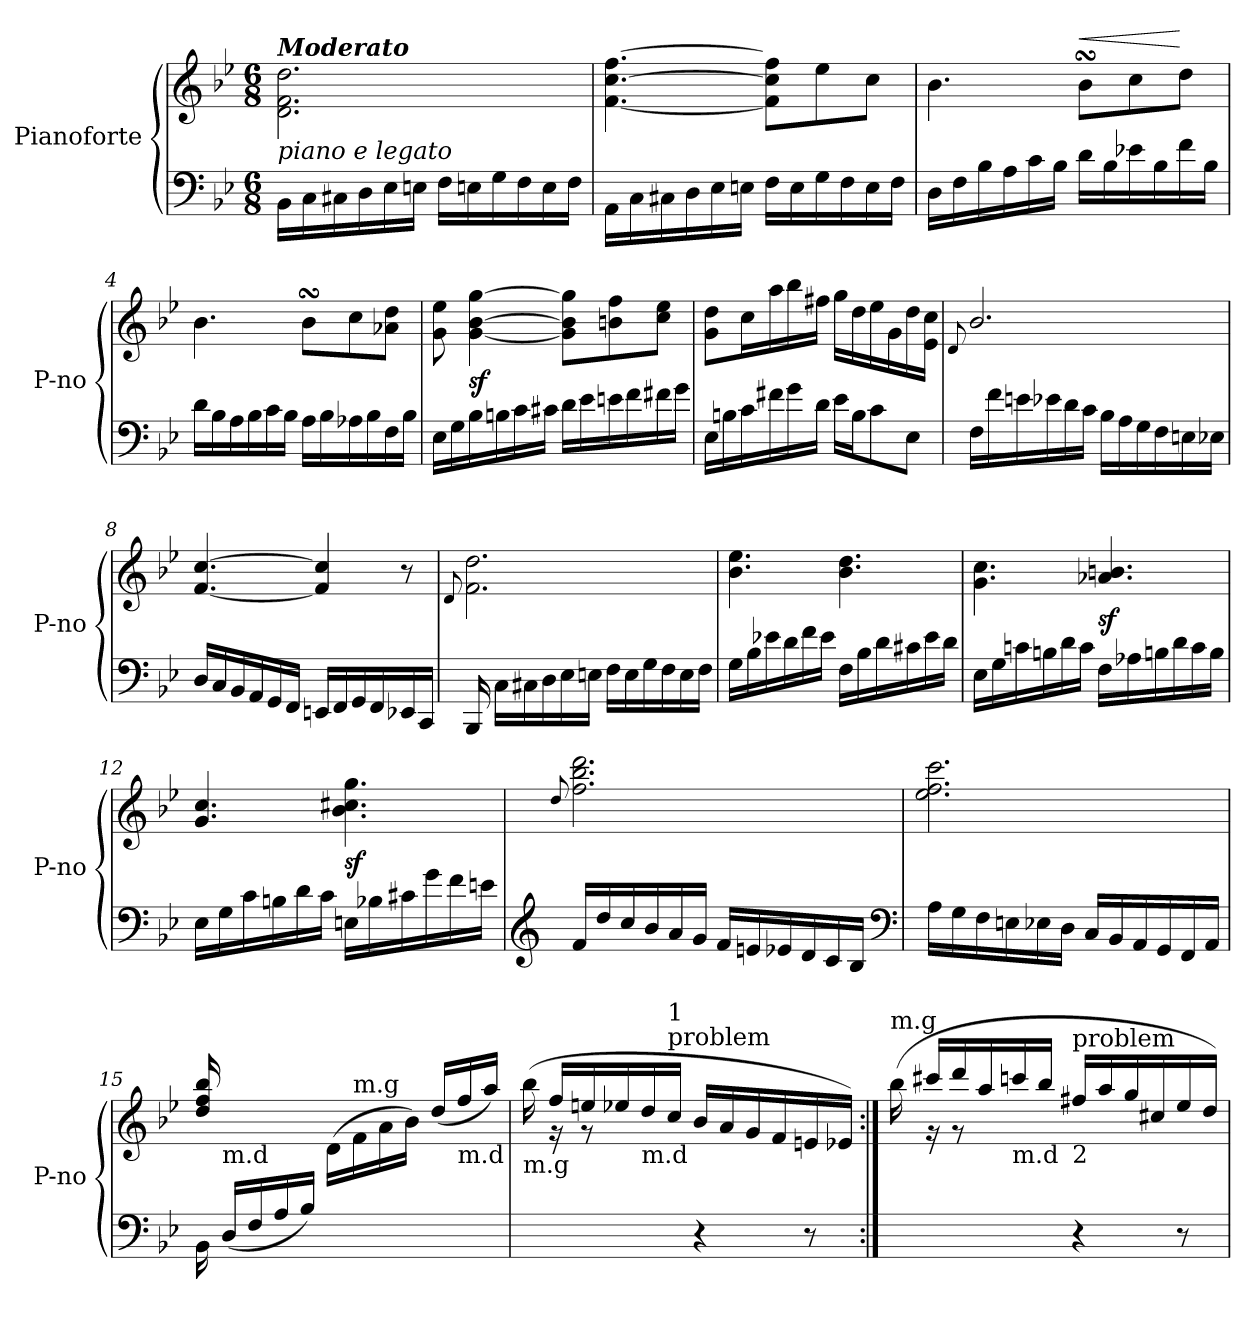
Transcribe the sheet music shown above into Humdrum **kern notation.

**kern	**kern	**dynam
*part1	*part1	*part1
*staff2	*staff1	*staff1/2
*I"Pianoforte	*	*
*I'P-no	*	*
*clefF4	*clefG2	*
*k[b-e-]	*k[b-e-]	*
*M6/8	*M6/8	*
=1	=1	=1
!	!LO:TX:a:Bi:t=Moderato	!
!	!LO:TX:b:i:t=piano e legato	!
16BB-\LL	2.d\ 2.f\ 2.dd\	.
16C\	.	.
16C#X\	.	.
16D\	.	.
16E-\	.	.
16En\JJ	.	.
16F\LL	.	.
16En\	.	.
16G\	.	.
16F\	.	.
16E\	.	.
16F\JJ	.	.
=2	=2	=2
16AA\LL	[4.f\ [4.cc\ [4.ff\	.
16C\	.	.
16C#X\	.	.
16D\	.	.
16E-\	.	.
16En\JJ	.	.
16F\LL	8f]\ 8cc]\ 8ff]\L	.
16E\	.	.
16G\	8ee-\	.
16F\	.	.
16E\	8cc\J	.
16F\JJ	.	.
=3	=3	=3
16D\LL	4.b-\	.
16F\	.	.
16B-\	.	.
16A\	.	.
16c\	.	.
16B-\JJ	.	.
!	!	!LO:HP:a
16d\LL	8b-sSSs\L	<
16B-\	.	.
16e-X\	8cc\	.
16B-\	.	.
16f\	8dd\J	[
16B-\JJ	.	.
=4	=4	=4
16d\LL	4.b-\	.
16B-\	.	.
16A\	.	.
16B-\	.	.
16c\	.	.
16B-\JJ	.	.
16A\LL	8b-sSSs\L	.
16B-\	.	.
16A-X\	8cc\	.
16B-\	.	.
16F\	8a-X\ 8dd\J	.
16B-\JJ	.	.
=5	=5	=5
16E-\LL	8g\ 8ee-\	.
16G\	.	.
16B-\	[4g\ [4b-\ [4gg\	sf
16Bn\	.	.
16c\	.	.
16c#X\JJ	.	.
16d\LL	8g]\ 8b-]\ 8gg]\L	.
16e-\	.	.
16en\	8bn\ 8ff\	.
16f\	.	.
16f#X\	8cc\ 8ee-\J	.
16g\JJ	.	.
=6	=6	=6
16E-\LL	8g\ 8dd\L	.
16Bn\	.	.
16c\	16cc\L	.
16f#X\	16aa\	.
16g\	16bb-\	.
16d\JJ	16ff#X\JJ	.
16e-\LL	16gg\LL	.
16B\J	16dd\	.
8c\	16ee-\	.
.	16g\	.
8E-\J	16dd\	.
.	16e-\ 16cc\JJ	.
=7	=7	=7
.	8qqd/	.
16F\LL	2.b-/	.
16f\	.	.
16en\	.	.
16e-X\	.	.
16d\	.	.
16c\JJ	.	.
16B-\LL	.	.
16A\	.	.
16G\	.	.
16F\	.	.
16En\	.	.
16E-X\JJ	.	.
=8	=8	=8
16D/LL	[4.f/ [4.cc/	.
16C/	.	.
16BB-/	.	.
16AA/	.	.
16GG/	.	.
16FF/JJ	.	.
16EEn/LL	4f]/ 4cc]/	.
16FF/	.	.
16GG/	.	.
16FF/	.	.
16EE-X/	8r	.
16CC/JJ	.	.
=9	=9	=9
.	8qqd/	.
16BBB-/	2.f\ 2.dd\	.
16C\LL	.	.
16C#X\	.	.
16D\	.	.
16E-\	.	.
16En\JJ	.	.
16F\LL	.	.
16E\	.	.
16G\	.	.
16F\	.	.
16E\	.	.
16F\JJ	.	.
=10	=10	=10
16G\LL	4.b-\ 4.ee-\	.
16B-\	.	.
16e-X\	.	.
16d\	.	.
16f\	.	.
16e-\JJ	.	.
16F\LL	4.b-\ 4.dd\	.
16B-\	.	.
16d\	.	.
16c#X\	.	.
16e-\	.	.
16d\JJ	.	.
=11	=11	=11
16E-\LL	4.g\ 4.cc\	.
16G\	.	.
16cn\	.	.
16Bn\	.	.
16d\	.	.
16c\JJ	.	.
16F\LL	4.a-X/ 4.bn/	sf
16A-X\	.	.
16Bn\	.	.
16d\	.	.
16c\	.	.
16B\JJ	.	.
=12	=12	=12
16E-\LL	4.g/ 4.cc/	.
16G\	.	.
16c\	.	.
16Bn\	.	.
16d\	.	.
16c\JJ	.	.
16En\LL	4.b-\ 4.cc#X\ 4.gg\	sf
16B-X\	.	.
16c#X\	.	.
16g\	.	.
16f\	.	.
16en\JJ	.	.
=13	=13	=13
*clefG2	*	*
.	8qqdd/	.
16f/LL	2.ff\ 2.bb-\ 2.ddd\	.
16dd/	.	.
16cc/	.	.
16b-/	.	.
16a/	.	.
16g/JJ	.	.
16f/LL	.	.
16en/	.	.
16e-X/	.	.
16d/	.	.
16c/	.	.
16B-/JJ	.	.
*clefF4	*	*
=14	=14	=14
16A\LL	2.ee-\ 2.ff\ 2.ccc\	.
16G\	.	.
16F\	.	.
16En\	.	.
16E-X\	.	.
16D\JJ	.	.
16C/LL	.	.
16BB-/	.	.
16AA/	.	.
16GG/	.	.
16FF/	.	.
16AA/JJ	.	.
=15	=15	=15
16BB-\	16dd/ 16ff/ 16bb-/	.
!	!LO:TX:b:t=m.d	!
(16D/LL	16ryy	.
16F/	8ryy	.
16A/	.	.
16B-/JJ)	16ryy	.
16ryy	(16d\LL	.
!	!LO:TX:a:t=m.g	!
8ryy	16f\	.
.	16a\	.
4ryy	16b-\JJ)	.
.	(16dd/LL	.
!	!LO:TX:b:t=m.d	!
.	16ff/	.
.	16aa/JJ)	.
=16	=16	=16
*	*^	*
!	!LO:TX:b:t=m.g	!	!
4ryy	(16bb-\	16ryy	.
.	16ff/LL	16r	.
.	16een/	8r	.
.	16ee-X/	.	.
!	!LO:TX:b:t=m.d	!	!
8ryy	16dd/	2ryy	.
!	!LO:TX:a:t=problem	!	!
!	!LO:TX:a:t=1	!	!
.	16cc/JJ	.	.
4r	16b-/LL	.	.
.	16a/	.	.
.	16g/	.	.
.	16f/	.	.
8r	16en/	.	.
.	16e-X/JJ)	.	.
=17:|!	=17:|!	=17:|!	=17:|!
!	!LO:TX:a:t=m.g	!	!
4ryy	(<16bb-\	16ryy	.
.	16ccc#X/LL	16r	.
.	16ddd/	8r	.
.	16aa/	.	.
!	!LO:TX:b:t=m.d	!	!
8ryy	16cccn/	2ryy	.
.	16bb-/JJ	.	.
!	!LO:TX:a:t=problem	!	!
!	!LO:TX:b:t=2	!	!
4r	16ff#X/LL	.	.
.	16aa/	.	.
.	16gg/	.	.
.	16cc#X/	.	.
8r	16ee-/	.	.
.	16dd/JJ)	.	.
*	*v	*v	*
=	=	=
*-	*-	*-
